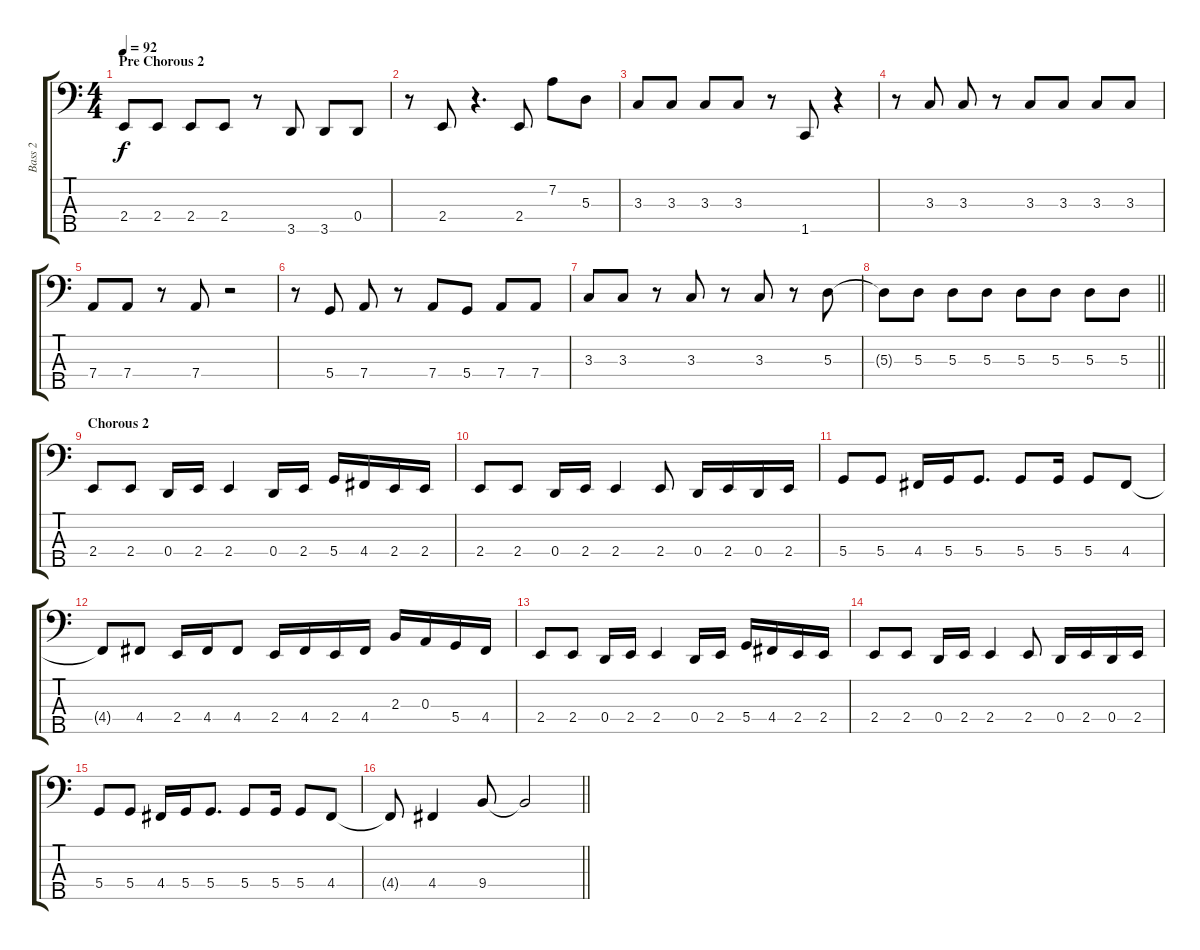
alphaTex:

\track ("Bass 2" "Bass 2") {instrument electricbassfinger}
\staff {score tabs}
\tuning (G2 D2 A1 D1 B0) {hide}
\ts (4 4)
\section ("" "Pre Chorous 2")
\tempo 92
\clef f4
\ks c
2.4.8{dy f} 2.4.8 2.4.8 2.4.8 r.8 3.5.8 3.5.8 0.4.8 |
r.8 2.4.8 r.4{d} 2.4.8 7.2.8 5.3.8 |
3.3.8 3.3.8 3.3.8 3.3.8 r.8 1.5.8 r.4 |
r.8 3.3.8 3.3.8 r.8 3.3.8 3.3.8 3.3.8 3.3.8 |
7.4.8 7.4.8 r.8 7.4.8 r.2 |
r.8 5.4.8 7.4.8 r.8 7.4.8 5.4.8 7.4.8 7.4.8 |
3.3.8 3.3.8 r.8 3.3.8 r.8 3.3.8 r.8 5.3.8 |
\barLineRight lightlight
5.3{t}.8 5.3.8 5.3.8 5.3.8 5.3.8 5.3.8 5.3.8 5.3.8 |
\section ("" "Chorous 2")
2.4.8 2.4.8 0.4.16 2.4.16 2.4.4 0.4.16 2.4.16 5.4.16 4.4.16 2.4.16 2.4.16 |
2.4.8 2.4.8 0.4.16 2.4.16 2.4.4 2.4.8 0.4.16 2.4.16 0.4.16 2.4.16 |
5.4.8 5.4.8 4.4.16 5.4.16 5.4.8{d} 5.4.8 5.4.16 5.4.8 4.4.8 |
4.4{t}.8 4.4.8 2.4.16 4.4.16 4.4.8 2.4.16 4.4.16 2.4.16 4.4.16 2.3.16 0.3.16 5.4.16 4.4.16 |
2.4.8 2.4.8 0.4.16 2.4.16 2.4.4 0.4.16 2.4.16 5.4.16 4.4.16 2.4.16 2.4.16 |
2.4.8 2.4.8 0.4.16 2.4.16 2.4.4 2.4.8 0.4.16 2.4.16 0.4.16 2.4.16 |
5.4.8 5.4.8 4.4.16 5.4.16 5.4.8{d} 5.4.8 5.4.16 5.4.8 4.4.8 |
\barLineRight lightlight
4.4{t}.8 4.4.4 9.4.8 9.4{t}.2
